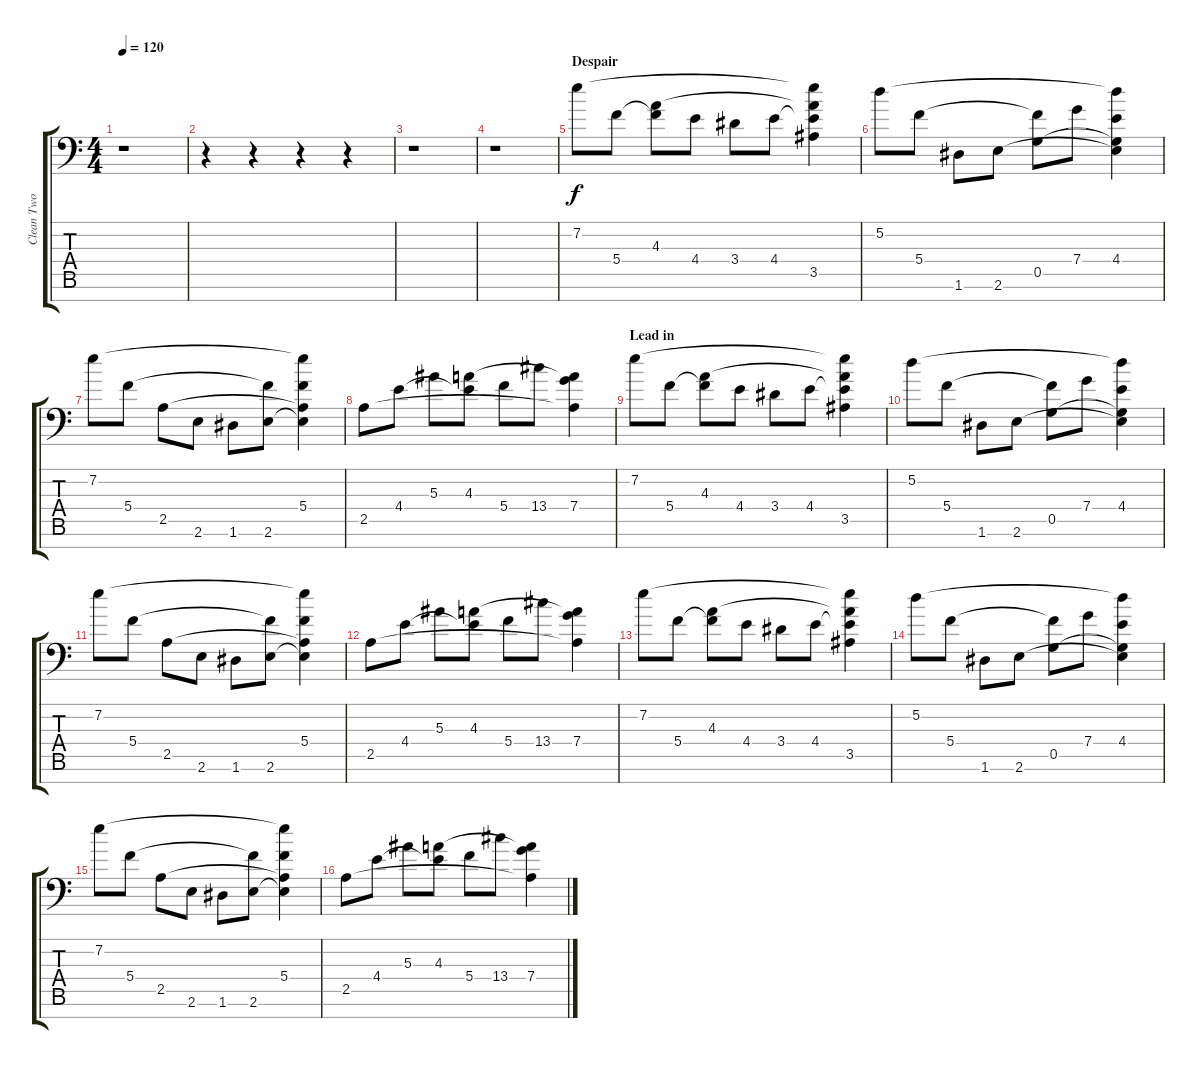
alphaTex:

\track ("Clean Two" "Clean Two") {instrument acousticguitarnylon}
\staff {score tabs}
\tuning (D4 A3 F3 C3 G2 D2 A1) {hide}
\ts (4 4)
\tempo 120
\clef f4
\ks c
r.1{dy f} |
r.4 r.4 r.4 r.4 |
r.1 |
r.1 |
\section ("" "Despair")
7.2.8 5.4.8 (4.3 5.4{t}).8 4.4.8 3.4.8 4.4.8 (7.2{t} 4.3{t} 4.4{t} 3.5).4 |
5.2.8 5.4.8 1.6.8 2.6.8 (5.4{t} 0.5).8 7.4.8 (5.2{t} 4.4 0.5{t} 2.6{t}).4 |
7.2.8 5.4.8 2.5.8 2.6.8 1.6.8 (5.4{t} 2.6).8 (7.2{t} 5.4 2.5{t} 2.6{t}).4 |
2.5.8 4.4.8 5.3.8 (4.3 4.4{t}).8 5.4.8 13.4.8 (4.3{t} 7.4 2.5{t}).4 |
\section ("" "Lead in")
7.2.8 5.4.8 (4.3 5.4{t}).8 4.4.8 3.4.8 4.4.8 (7.2{t} 4.3{t} 4.4{t} 3.5).4 |
5.2.8 5.4.8 1.6.8 2.6.8 (5.4{t} 0.5).8 7.4.8 (5.2{t} 4.4 0.5{t} 2.6{t}).4 |
7.2.8 5.4.8 2.5.8 2.6.8 1.6.8 (5.4{t} 2.6).8 (7.2{t} 5.4 2.5{t} 2.6{t}).4 |
2.5.8 4.4.8 5.3.8 (4.3 4.4{t}).8 5.4.8 13.4.8 (4.3{t} 7.4 2.5{t}).4 |
7.2.8 5.4.8 (4.3 5.4{t}).8 4.4.8 3.4.8 4.4.8 (7.2{t} 4.3{t} 4.4{t} 3.5).4 |
5.2.8 5.4.8 1.6.8 2.6.8 (5.4{t} 0.5).8 7.4.8 (5.2{t} 4.4 0.5{t} 2.6{t}).4 |
7.2.8 5.4.8 2.5.8 2.6.8 1.6.8 (5.4{t} 2.6).8 (7.2{t} 5.4 2.5{t} 2.6{t}).4 |
2.5.8 4.4.8 5.3.8 (4.3 4.4{t}).8 5.4.8 13.4.8 (4.3{t} 7.4 2.5{t}).4
